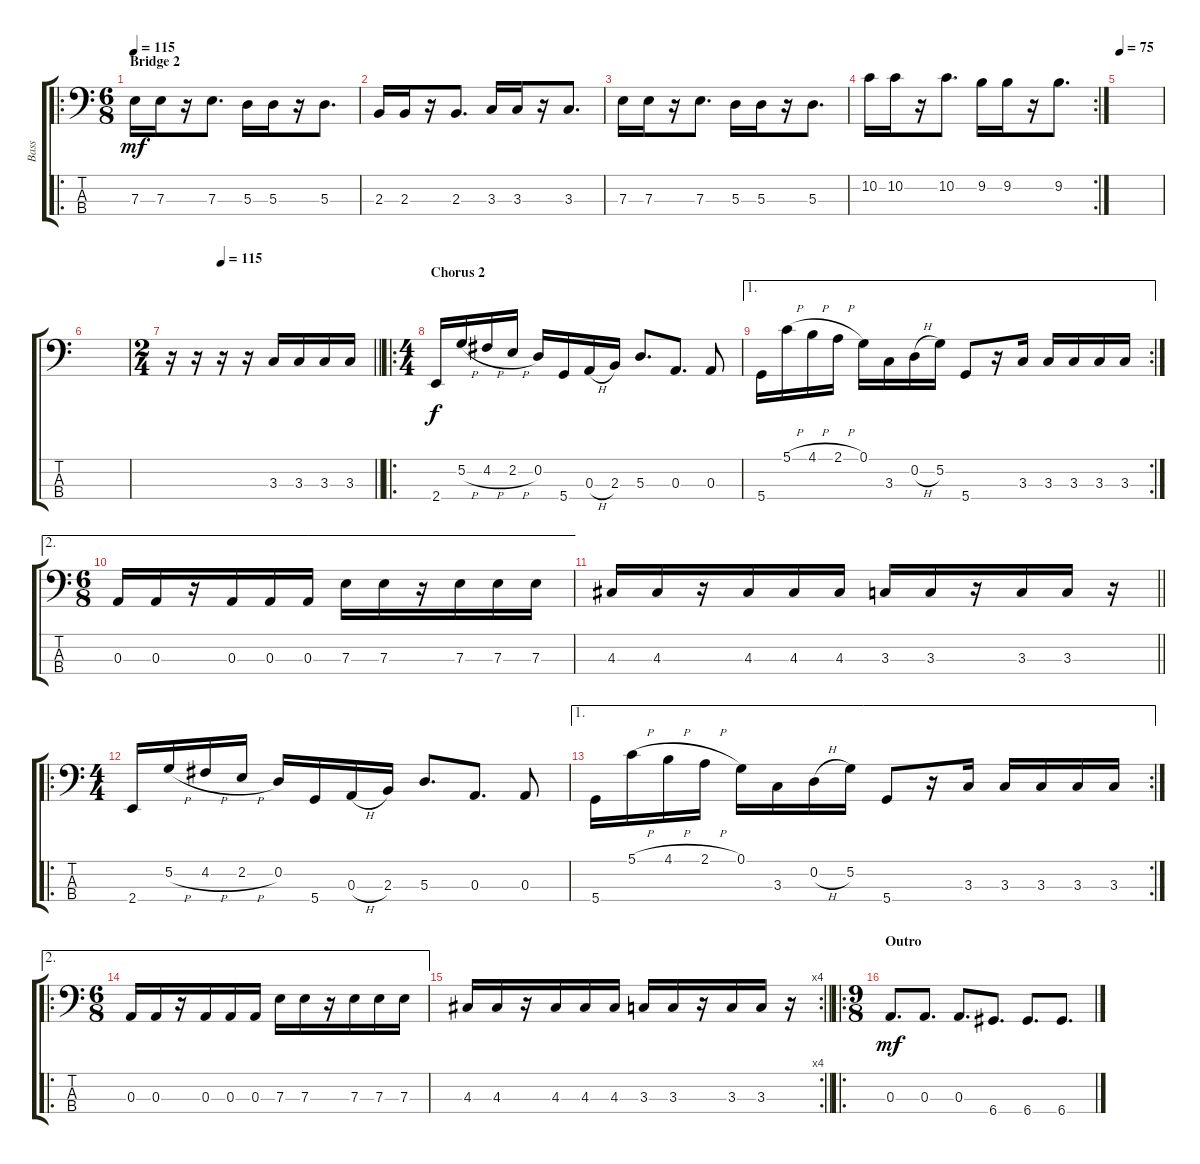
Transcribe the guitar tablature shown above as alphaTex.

\track ("Bass" "Bass") {instrument electricbasspick}
\staff {score tabs}
\tuning (G2 D2 A1 D1) {hide}
\ro
\ts (6 8)
\section ("" "Bridge 2")
\tempo 115
\clef f4
\ks c
7.3.16{dy mf} 7.3.16 r.16 7.3.8{d} 5.3.16 5.3.16 r.16 5.3.8{d} |
2.3.16 2.3.16 r.16 2.3.8{d} 3.3.16 3.3.16 r.16 3.3.8{d} |
7.3.16 7.3.16 r.16 7.3.8{d} 5.3.16 5.3.16 r.16 5.3.8{d} |
\rc 2
10.2.16 10.2.16 r.16 10.2.8{d} 9.2.16 9.2.16 r.16 9.2.8{d} |
\tempo 75
|
|
\ts (2 4)
\tempo (115 0.25)
\barLineRight lightlight
r.16 r.16 r.16 r.16 3.3.16 3.3.16 3.3.16 3.3.16 |
\ro
\ts (4 4)
\section ("" "Chorus 2")
2.4.16{dy f} 5.2{h}.16 4.2{h}.16 2.2{h}.16 0.2.16 5.4.16 0.3{h}.16 2.3.16 5.3.8{d} 0.3.8{d} 0.3.8 |
\ae 1
\rc 2
5.4.16 5.1{h}.16 4.1{h}.16 2.1{h}.16 0.1.16 3.3.16 0.2{h}.16 5.2.16 5.4.8 r.16 3.3.16 3.3.16 3.3.16 3.3.16 3.3.16 |
\ae 2
\ts (6 8)
0.3.16 0.3.16 r.16 0.3.16 0.3.16 0.3.16 7.3.16 7.3.16 r.16 7.3.16 7.3.16 7.3.16 |
\barLineRight lightlight
4.3.16 4.3.16 r.16 4.3.16 4.3.16 4.3.16 3.3.16 3.3.16 r.16 3.3.16 3.3.16 r.16 |
\ro
\ts (4 4)
2.4.16 5.2{h}.16 4.2{h}.16 2.2{h}.16 0.2.16 5.4.16 0.3{h}.16 2.3.16 5.3.8{d} 0.3.8{d} 0.3.8 |
\ae 1
\rc 2
5.4.16 5.1{h}.16 4.1{h}.16 2.1{h}.16 0.1.16 3.3.16 0.2{h}.16 5.2.16 5.4.8 r.16 3.3.16 3.3.16 3.3.16 3.3.16 3.3.16 |
\ae 2
\ro
\ts (6 8)
0.3.16 0.3.16 r.16 0.3.16 0.3.16 0.3.16 7.3.16 7.3.16 r.16 7.3.16 7.3.16 7.3.16 |
\rc 4
\barLineRight lightlight
4.3.16 4.3.16 r.16 4.3.16 4.3.16 4.3.16 3.3.16 3.3.16 r.16 3.3.16 3.3.16 r.16 |
\ro
\ts (9 8)
\section ("" "Outro")
0.3.8{d dy mf} 0.3.8{d} 0.3.8{d} 6.4.8{d} 6.4.8{d} 6.4.8{d}
